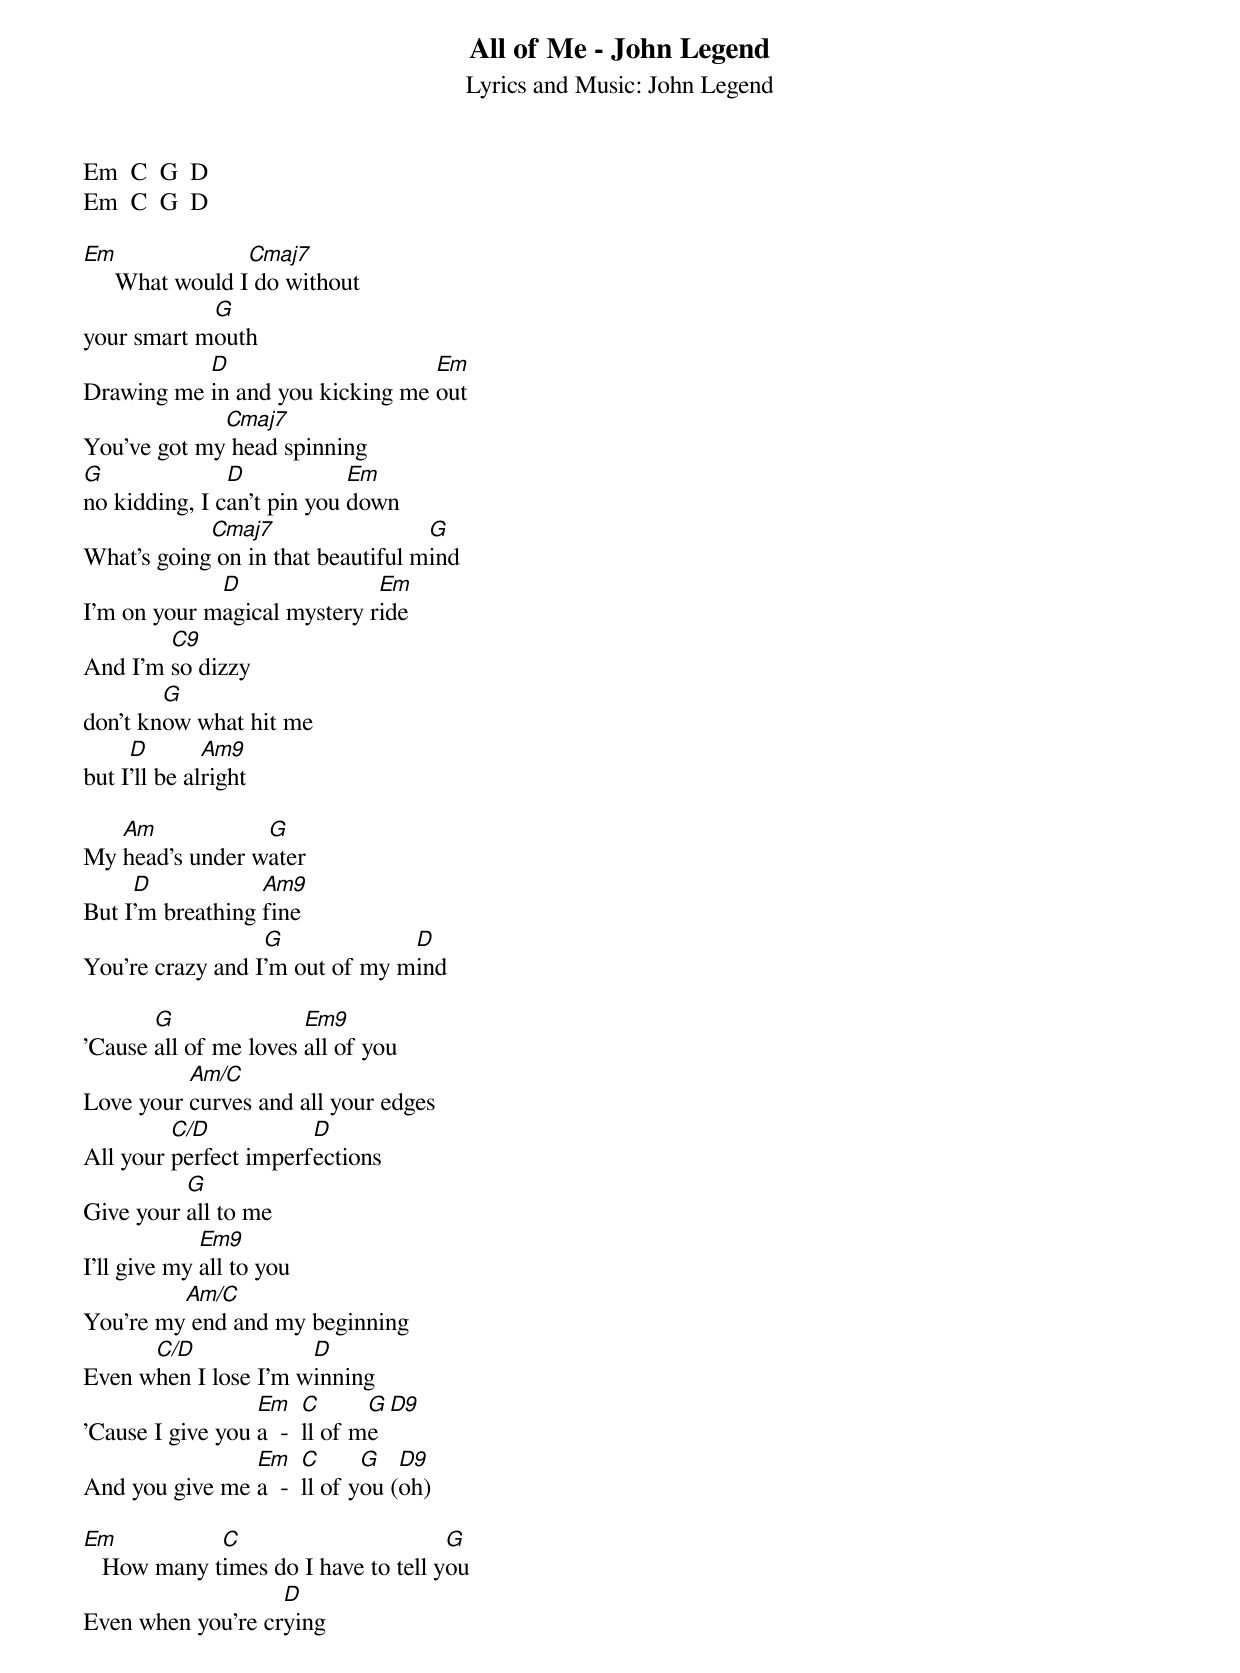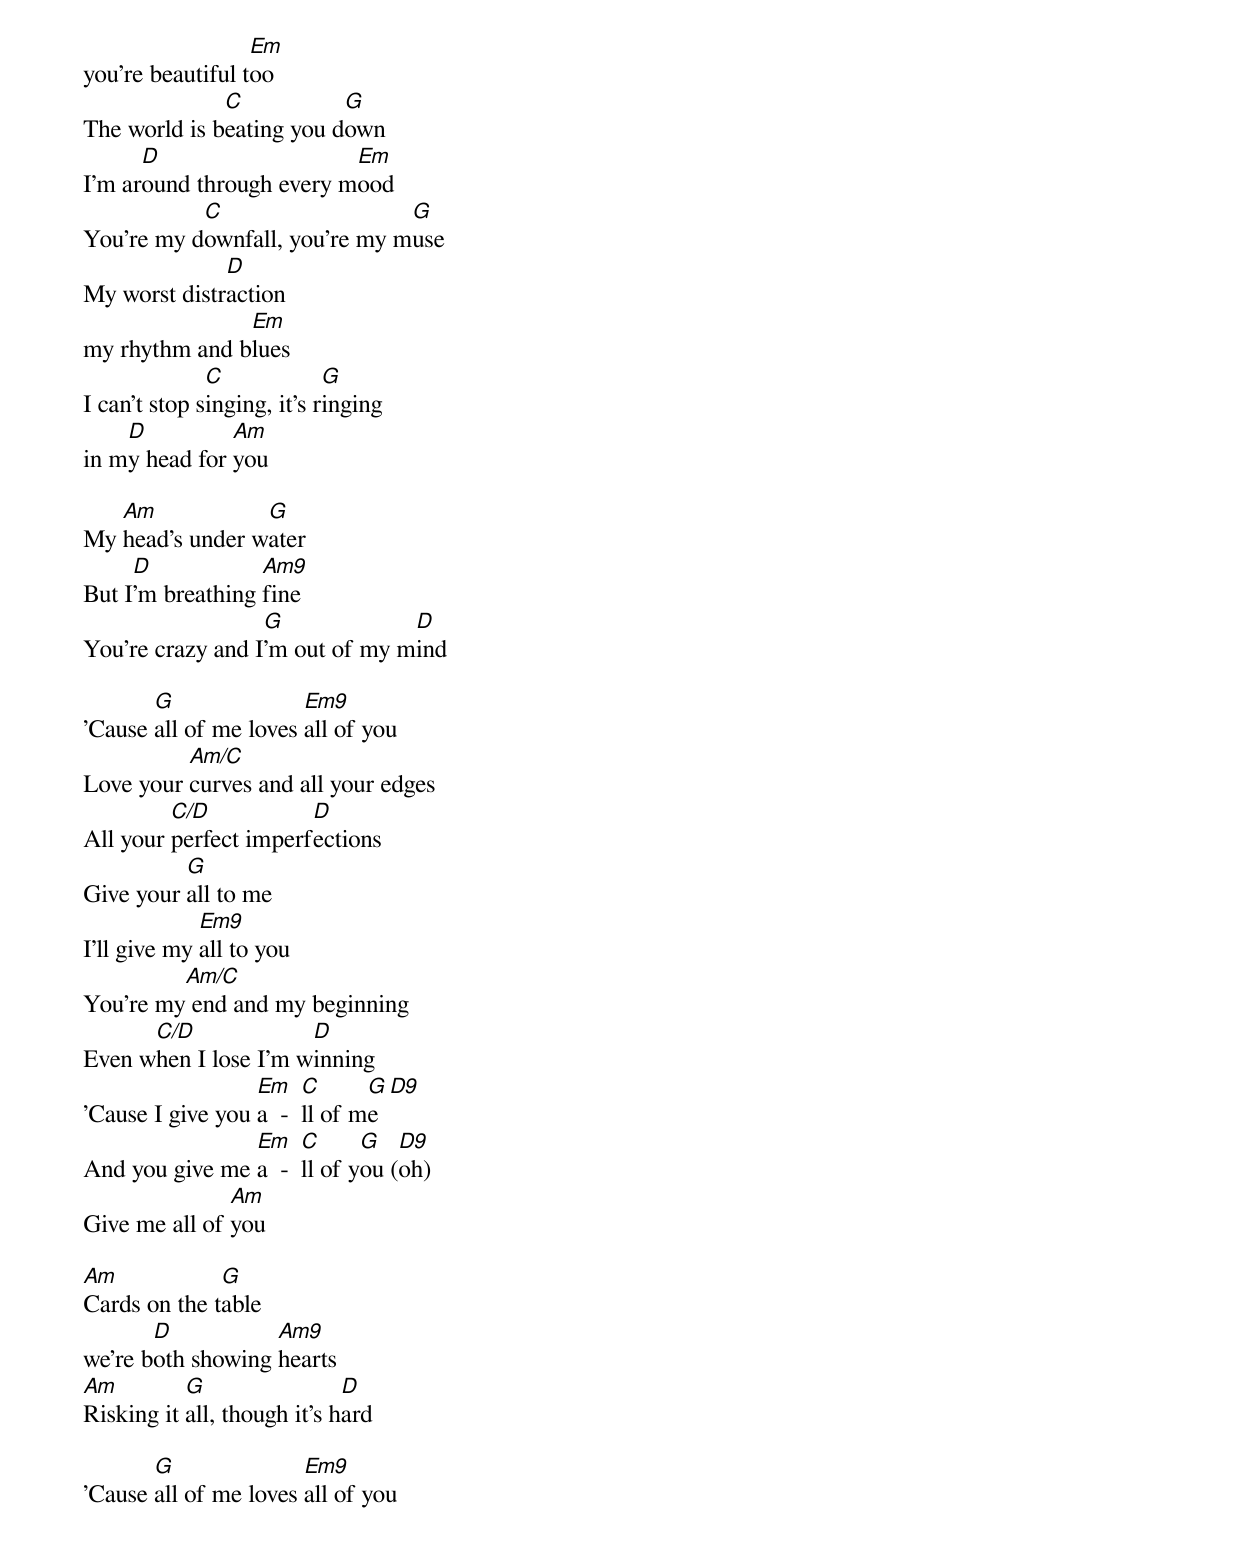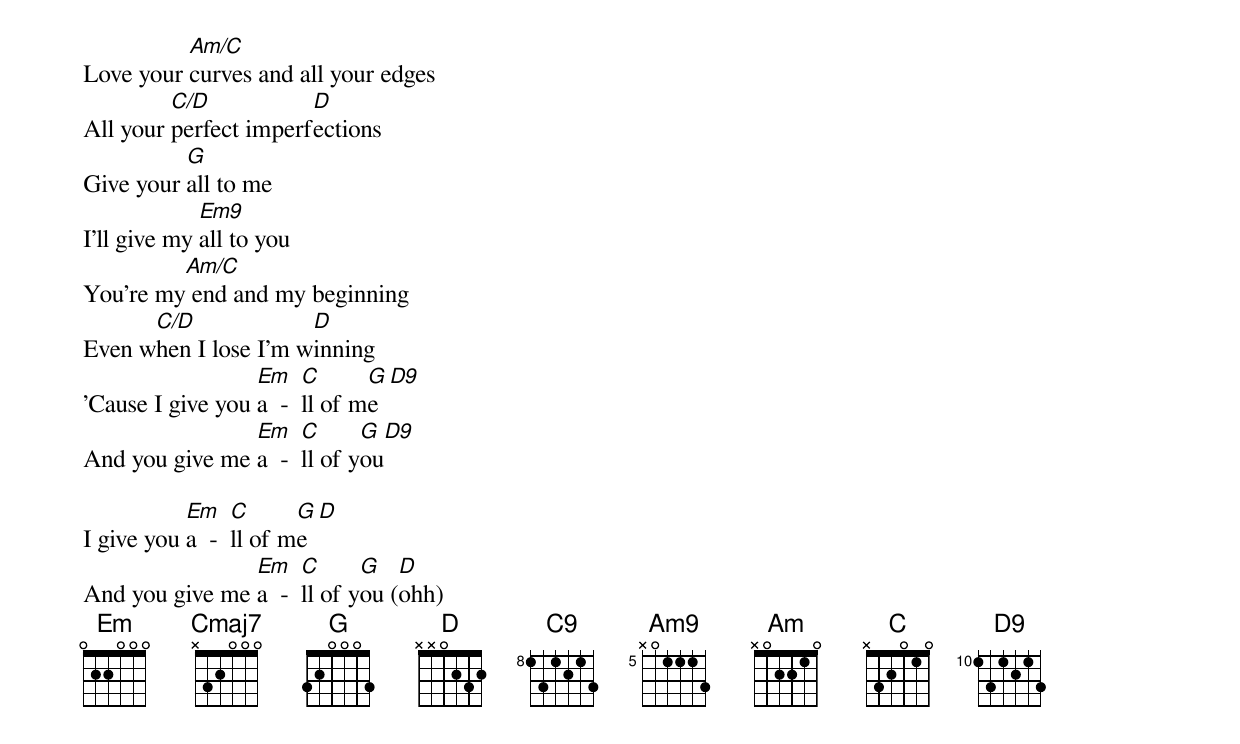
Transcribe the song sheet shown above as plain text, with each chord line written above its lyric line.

All of Me - John Legend
Lyrics and Music: John Legend

Em  C  G  D
Em  C  G  D

Em               Cmaj7
     What would I do without
            G
your smart mouth
           D                     Em
Drawing me in and you kicking me out
             Cmaj7
You've got my head spinning
G              D            Em
no kidding, I can't pin you down
            Cmaj7                  G
What's going on in that beautiful mind
             D               Em
I’m on your magical mystery ride
        C9
And I’m so dizzy
        G
don’t know what hit me
     D        Am9
but I’ll be alright

   Am            G
My head’s under water
     D            Am9
But I’m breathing fine
                  G             D
You’re crazy and I’m out of my mind

       G               Em9
'Cause all of me loves all of you
          Am/C
Love your curves and all your edges
         C/D           D
All your perfect imperfections
          G
Give your all to me
             Em9
I’ll give my all to you
         Am/C
You’re my end and my beginning
      C/D             D
Even when I lose I’m winning
                  Em    C      G   D9
'Cause I give you a  -  ll of me
                Em    C      G   D9
And you give me a  -  ll of you (oh)

Em           C                       G
   How many times do I have to tell you
                   D
Even when you’re crying
                  Em
you’re beautiful too
              C           G
The world is beating you down
      D                   Em
I’m around through every mood
           C                   G
You’re my downfall, you’re my muse
              D
My worst distraction
               Em
my rhythm and blues
              C             G
I can’t stop singing, it’s ringing
    D          Am
in my head for you

   Am            G
My head’s under water
     D            Am9
But I’m breathing fine
                  G             D
You’re crazy and I’m out of my mind

       G               Em9
'Cause all of me loves all of you
          Am/C
Love your curves and all your edges
         C/D           D
All your perfect imperfections
          G
Give your all to me
             Em9
I’ll give my all to you
         Am/C
You’re my end and my beginning
      C/D             D
Even when I lose I’m winning
                  Em    C      G   D9
'Cause I give you a  -  ll of me
                Em    C      G   D9
And you give me a  -  ll of you (oh)
               Am
Give me all of you

Am            G
Cards on the table
       D           Am9
we’re both showing hearts
Am         G                 D
Risking it all, though it’s hard

       G               Em9
'Cause all of me loves all of you
          Am/C
Love your curves and all your edges
         C/D           D
All your perfect imperfections
          G
Give your all to me
             Em9
I’ll give my all to you
         Am/C
You’re my end and my beginning
      C/D             D
Even when I lose I’m winning
                  Em    C      G   D9
'Cause I give you a  -  ll of me
                Em    C      G   D9
And you give me a  -  ll of you

           Em    C      G   D
I give you a  -  ll of me
                Em    C      G   D
And you give me a  -  ll of you (ohh)
